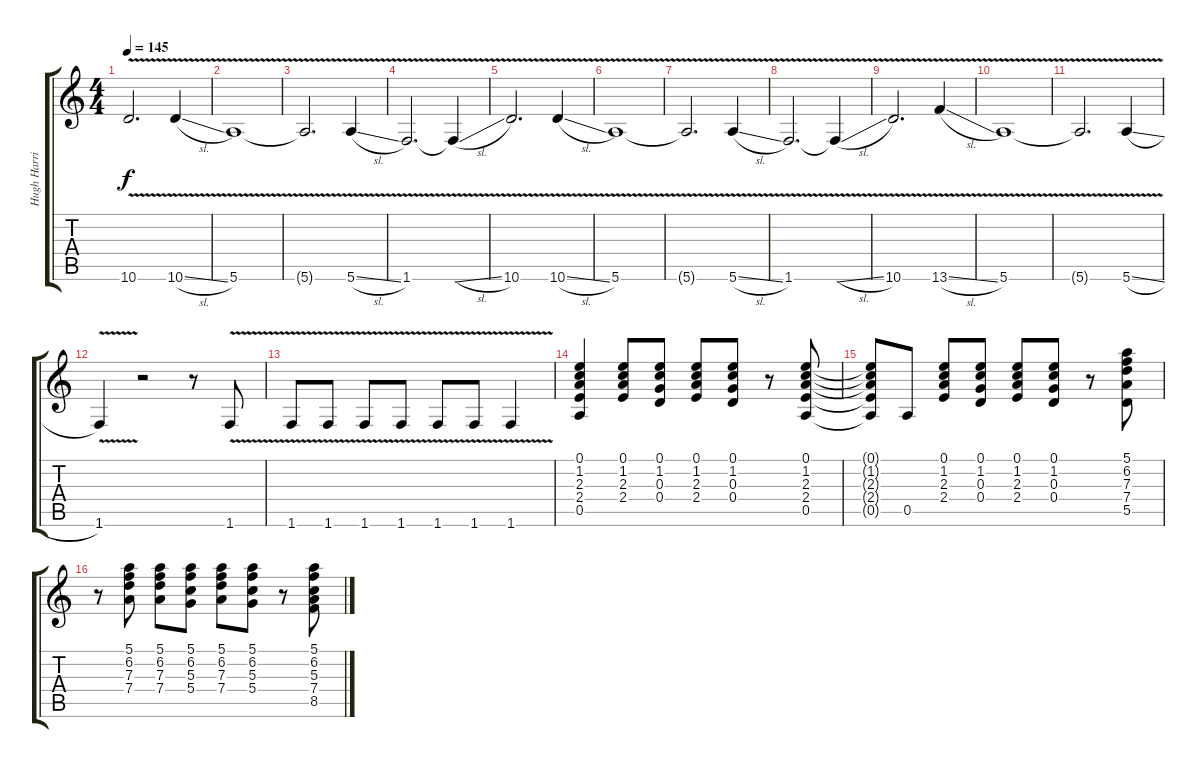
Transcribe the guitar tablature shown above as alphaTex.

\track ("Hugh Harris (Lead Guitar)" "Hugh Harri") {instrument overdrivenguitar}
\staff {score tabs}
\tuning (E4 B3 G3 D3 A2 E2) {hide}
\ts (4 4)
\tempo 145
\clef g2
\ks c
10.6{v}.2{d dy f} 10.6{v sl}.4 |
5.6{v}.1{volume 10} |
5.6{t}.2{d} 5.6{v sl}.4 |
1.6{v}.2{d} 1.6{v sl t}.4 |
10.6{v}.2{d} 10.6{v sl}.4 |
5.6{v}.1{volume 10} |
5.6{t}.2{d} 5.6{v sl}.4 |
1.6{v}.2{d} 1.6{v sl t}.4 |
10.6{v}.2{d} 13.6{v sl}.4 |
5.6{v}.1{volume 10} |
5.6{t}.2{d} 5.6{v sl}.4 |
1.6{v}.4 r.2 r.8 1.6{v}.8 |
1.6{v}.8 1.6{v}.8 1.6{v}.8 1.6{v}.8 1.6{v}.8 1.6{v}.8 1.6{v}.4 |
(0.1 1.2 2.3 2.4 0.5).4{instrument overdrivenguitar} (0.1 1.2 2.3 2.4).8 (0.1 1.2 0.3 0.4).8 (0.1 1.2 2.3 2.4).8 (0.1 1.2 0.3 0.4).8 r.8 (0.1 1.2 2.3 2.4 0.5).8 |
(0.1{t} 1.2{t} 2.3{t} 2.4{t} 0.5{t}).8 0.5.8 (0.1 1.2 2.3 2.4).8 (0.1 1.2 0.3 0.4).8 (0.1 1.2 2.3 2.4).8 (0.1 1.2 0.3 0.4).8 r.8 (5.1 6.2 7.3 7.4 5.5).8 |
r.8 (5.1 6.2 7.3 7.4).8 (5.1 6.2 7.3 7.4).8 (5.1 6.2 5.3 5.4).8 (5.1 6.2 7.3 7.4).8 (5.1 6.2 5.3 5.4).8 r.8 (5.1 6.2 5.3 7.4 8.5).8
